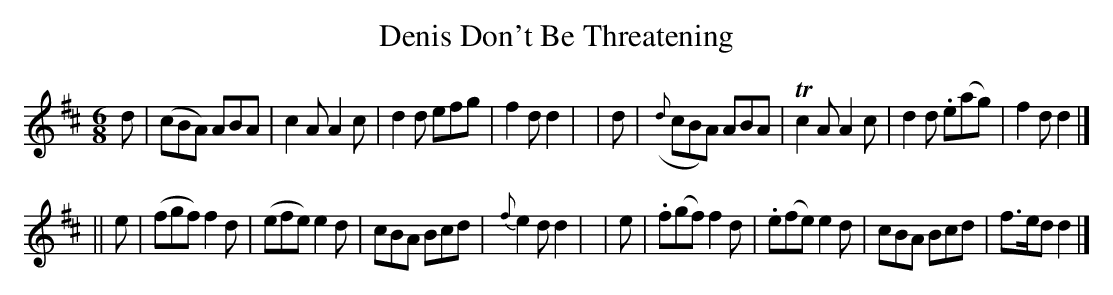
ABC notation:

X:1
T: Denis Don't Be Threatening
M: 6/8
L: 1/8
K: D
   d |    (cBA) ABA | c2A A2c | d2d efg | f2d d2 |\
|  d | ({d}cBA) ABA | Tc2A A2c | d2d .e(ag) | f2d d2 |]
|| e |  (fgf) f2d | (efe) e2d | cBA Bcd | {f}e2d d2 |\
|  e | .f(gf) f2d | .e(fe) e2d | cBA Bcd | f>ed d2 |]
